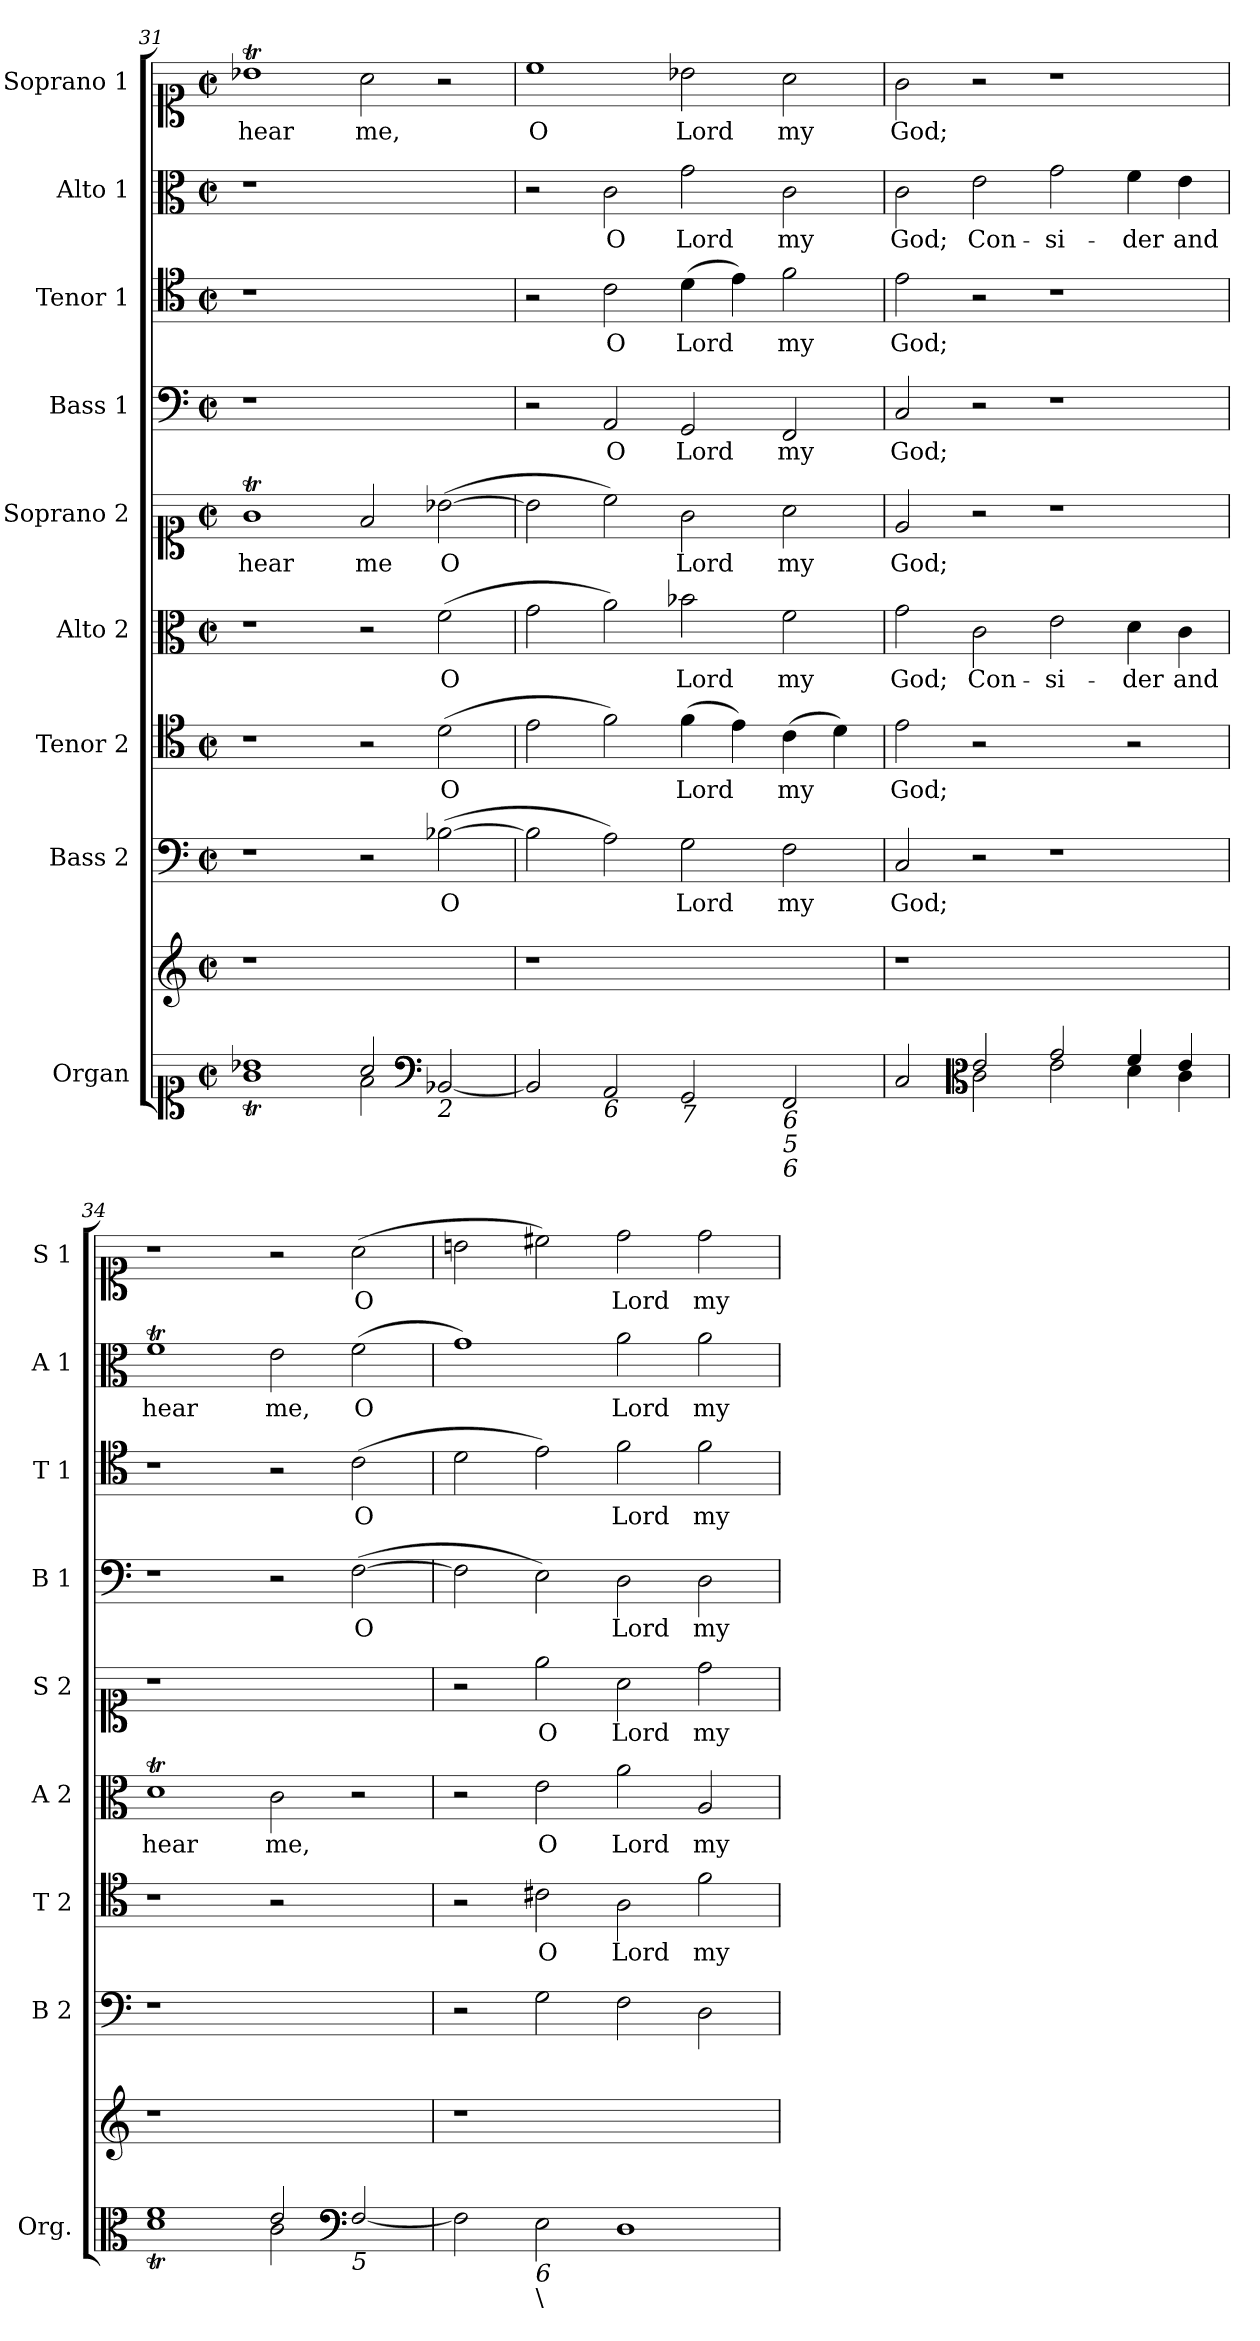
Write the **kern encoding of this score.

**kern	**kern	**kern	**text	**kern	**text	**kern	**text	**kern	**text	**kern	**text	**kern	**text	**kern	**text	**kern	**text
*part9	*part9	*part8	*part8	*part7	*part7	*part6	*part6	*part5	*part5	*part4	*part4	*part3	*part3	*part2	*part2	*part1	*part1
*staff10	*staff9	*staff8	*staff8	*staff7	*staff7	*staff6	*staff6	*staff5	*staff5	*staff4	*staff4	*staff3	*staff3	*staff2	*staff2	*staff1	*staff1
*I"Organ	*	*I"Bass 2	*	*I"Tenor 2	*	*I"Alto 2	*	*I"Soprano 2	*	*I"Bass 1	*	*I"Tenor 1	*	*I"Alto 1	*	*I"Soprano 1	*
*I'Org.	*	*I'B 2	*	*I'T 2	*	*I'A 2	*	*I'S 2	*	*I'B 1	*	*I'T 1	*	*I'A 1	*	*I'S 1	*
*clefC1	*clefG2	*clefF4	*	*clefC4	*	*clefC3	*	*clefC1	*	*clefF4	*	*clefC4	*	*clefC3	*	*clefC1	*
*k[]	*k[]	*k[]	*	*k[]	*	*k[]	*	*k[]	*	*k[]	*	*k[]	*	*k[]	*	*k[]	*
*a:	*a:	*a:	*	*a:	*	*a:	*	*a:	*	*a:	*	*a:	*	*a:	*	*a:	*
*M2/2	*M2/2	*M2/2	*	*M2/2	*	*M2/2	*	*M2/2	*	*M2/2	*	*M2/2	*	*M2/2	*	*M2/2	*
*met(c|)	*met(c|)	*met(c|)	*	*met(c|)	*	*met(c|)	*	*met(c|)	*	*met(c|)	*	*met(c|)	*	*met(c|)	*	*met(c|)	*
=31	=31	=31	=31	=31	=31	=31	=31	=31	=31	=31	=31	=31	=31	=31	=31	=31	=31
*^	*	*	*	*	*	*	*	*	*	*	*	*	*	*	*	*	*
!	!	!	!	!	!	!	!	!	!	!LO:LY:b	!	!	!	!	!	!	!	!LO:LY:b
1b-X	1gT	1r	1r	.	1r	.	1r	.	1gT	hear	1r	.	1r	.	1r	.	1b-XT	hear
!	!	!	!	!	!	!	!	!	!	!LO:LY:b	!	!	!	!	!	!	!	!LO:LY:b
2a/	2f\	1ryy	2r	.	2r	.	2r	.	2f/	me	1ryy	.	1ryy	.	1ryy	.	2a\	me,
*clefF4	*	*	*	*	*	*	*	*	*	*	*	*	*	*	*	*	*	*
!LO:TX:b:i:t=2	!	!	!	!	!	!	!	!	!	!	!	!	!	!	!	!	!	!
!	!	!	!	!LO:LY:b	!	!LO:LY:b	!	!LO:LY:b	!	!LO:LY:b	!	!	!	!	!	!	!	!
[>2BB-X/	2ryy	.	(>[2B-X\	O	(>2d\	O	(>2f\	O	(>[2b-X\	O	.	.	.	.	.	.	2r	.
=32	=32	=32	=32	=32	=32	=32	=32	=32	=32	=32	=32	=32	=32	=32	=32	=32	=32	=32
!	!	!	!	!	!	!	!	!	!	!	!	!	!	!	!	!	!	!LO:LY:b
*v	*v	*	*	*	*	*	*	*	*	*	*	*	*	*	*	*	*	*
2BB-/]	1r	2B-\]	.	2e\	.	2g\	.	2b-\]	.	2r	.	2r	.	2r	.	1cc	O
!LO:TX:b:i:t=6	!	!	!	!	!	!	!	!	!	!	!	!	!	!	!	!	!
!	!	!	!	!	!	!	!	!	!	!	!LO:LY:b	!	!LO:LY:b	!	!LO:LY:b	!	!
2AA/	.	2A\)	.	2f\)	.	2a\)	.	2cc\)	.	2AA/	O	2c\	O	2c\	O	.	.
!LO:TX:b:i:t=7	!	!	!	!	!	!	!	!	!	!	!	!	!	!	!	!	!
!	!	!	!LO:LY:b	!	!LO:LY:b	!	!LO:LY:b	!	!LO:LY:b	!	!LO:LY:b	!	!LO:LY:b	!	!LO:LY:b	!	!LO:LY:b
2GG/	1ryy	2G\	Lord	(>4f\	Lord	2b-X\	Lord	2g\	Lord	2GG/	Lord	(>4d\	Lord	2g\	Lord	2b-X\	Lord
.	.	.	.	4e\)	.	.	.	.	.	.	.	4e\)	.	.	.	.	.
!LO:TX:b:i:t=6	!	!	!	!	!	!	!	!	!	!	!	!	!	!	!	!	!
!LO:TX:b:i:t=5	!	!	!	!	!	!	!	!	!	!	!	!	!	!	!	!	!
!LO:TX:b:i:t=6	!	!	!	!	!	!	!	!	!	!	!	!	!	!	!	!	!
!	!	!	!LO:LY:b	!	!LO:LY:b	!	!LO:LY:b	!	!LO:LY:b	!	!LO:LY:b	!	!LO:LY:b	!	!LO:LY:b	!	!LO:LY:b
2FF/	.	2F\	my	(>4c\	my	2f\	my	2a\	my	2FF/	my	2f\	my	2c\	my	2a\	my
.	.	.	.	4d\)	.	.	.	.	.	.	.	.	.	.	.	.	.
!!LO:PB:g=z
=33	=33	=33	=33	=33	=33	=33	=33	=33	=33	=33	=33	=33	=33	=33	=33	=33	=33
*^	*	*	*	*	*	*	*	*	*	*	*	*	*	*	*	*	*
!	!	!	!	!LO:LY:b	!	!LO:LY:b	!	!LO:LY:b	!	!LO:LY:b	!	!LO:LY:b	!	!LO:LY:b	!	!LO:LY:b	!	!LO:LY:b
2C/	2ryy	1r	2C/	God;	2e\	God;	2g\	God;	2e/	God;	2C/	God;	2e\	God;	2c\	God;	2g\	God;
*clefC3	*	*	*	*	*	*	*	*	*	*	*	*	*	*	*	*	*	*
!	!	!	!	!	!	!	!	!LO:LY:b	!	!	!	!	!	!	!	!LO:LY:b	!	!
2e/	2c\	.	2r	.	2r	.	2c\	Con-	2r	.	2r	.	2r	.	2e\	Con-	2r	.
!	!	!	!	!	!	!	!	!LO:LY:b	!	!	!	!	!	!	!	!LO:LY:b	!	!
2g/	2e\	1ryy	1r	.	2ryy	.	2e\	-si-	1r	.	1r	.	1r	.	2g\	-si-	1r	.
!	!	!	!	!	!	!	!	!LO:LY:b	!	!	!	!	!	!	!	!LO:LY:b	!	!
4f/	4d\	.	.	.	2r	.	4d\	-der	.	.	.	.	.	.	4f\	-der	.	.
!	!	!	!	!	!	!	!	!LO:LY:b	!	!	!	!	!	!	!	!LO:LY:b	!	!
4e/	4c\	.	.	.	.	.	4c\	and	.	.	.	.	.	.	4e\	and	.	.
=34	=34	=34	=34	=34	=34	=34	=34	=34	=34	=34	=34	=34	=34	=34	=34	=34	=34	=34
!	!	!	!	!	!	!	!	!LO:LY:b	!	!	!	!	!	!	!	!LO:LY:b	!	!
1f	1dT	1r	1r	.	1r	.	1dT	hear	1r	.	1r	.	1r	.	1fT	hear	1r	.
!	!	!	!	!	!	!	!	!LO:LY:b	!	!	!	!	!	!	!	!LO:LY:b	!	!
2e/	2c\	1ryy	1ryy	.	2r	.	2c\	me,	1ryy	.	2r	.	2r	.	2e\	me,	2r	.
*clefF4	*	*	*	*	*	*	*	*	*	*	*	*	*	*	*	*	*	*
!LO:TX:b:i:t=5	!	!	!	!	!	!	!	!	!	!	!	!	!	!	!	!	!	!
!	!	!	!	!	!	!	!	!	!	!	!	!LO:LY:b	!	!LO:LY:b	!	!LO:LY:b	!	!LO:LY:b
[>2F/	2ryy	.	.	.	2ryy	.	2r	.	.	.	(>[2F\	O	(>2c\	O	(>2f\	O	(>2a\	O
=35	=35	=35	=35	=35	=35	=35	=35	=35	=35	=35	=35	=35	=35	=35	=35	=35	=35	=35
!LO:TX:b:i:t=4	!	!	!	!	!	!	!	!	!	!	!	!	!	!	!	!	!	!
*v	*v	*	*	*	*	*	*	*	*	*	*	*	*	*	*	*	*	*
2F\]	1r	2r	.	2r	.	2r	.	2r	.	2F\]	.	2d\	.	1g)	.	2bn\	.
!LO:TX:b:i:t=6	!	!	!	!	!	!	!	!	!	!	!	!	!	!	!	!	!
!LO:TX:b:t=\	!	!	!	!	!	!	!	!	!	!	!	!	!	!	!	!	!
!	!	!	!	!	!LO:LY:b	!	!LO:LY:b	!	!LO:LY:b	!	!	!	!	!	!	!	!
2E\	.	2G\	.	2c#X\	O	2e\	O	2ee\	O	2E\)	.	2e\)	.	.	.	2cc#X\)	.
!	!	!	!	!	!LO:LY:b	!	!LO:LY:b	!	!LO:LY:b	!	!LO:LY:b	!	!LO:LY:b	!	!LO:LY:b	!	!LO:LY:b
1D	1ryy	2F\	.	2A\	Lord	2a\	Lord	2a\	Lord	2D\	Lord	2f\	Lord	2a\	Lord	2dd\	Lord
!	!	!	!	!	!LO:LY:b	!	!LO:LY:b	!	!LO:LY:b	!	!LO:LY:b	!	!LO:LY:b	!	!LO:LY:b	!	!LO:LY:b
.	.	2D\	.	2f\	my	2A/	my	2dd\	my	2D\	my	2f\	my	2a\	my	2dd\	my
=	=	=	=	=	=	=	=	=	=	=	=	=	=	=	=	=	=
*-	*-	*-	*-	*-	*-	*-	*-	*-	*-	*-	*-	*-	*-	*-	*-	*-	*-
